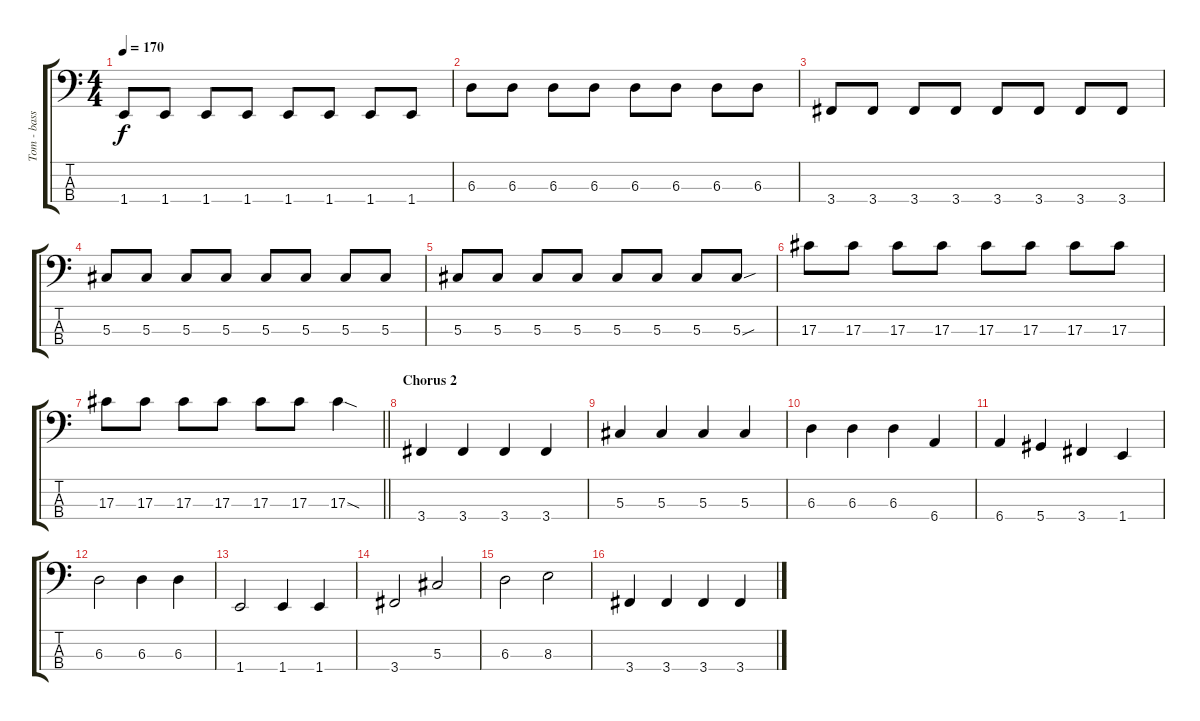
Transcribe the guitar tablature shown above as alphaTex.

\track ("Tom - bass" "Tom - bass") {instrument electricbassfinger}
\staff {score tabs}
\tuning (Gb2 Db2 Ab1 Eb1) {hide}
\ts (4 4)
\tempo 170
\clef f4
\ks c
1.4.8{dy f} 1.4.8 1.4.8 1.4.8 1.4.8 1.4.8 1.4.8 1.4.8 |
6.3.8 6.3.8 6.3.8 6.3.8 6.3.8 6.3.8 6.3.8 6.3.8 |
3.4.8 3.4.8 3.4.8 3.4.8 3.4.8 3.4.8 3.4.8 3.4.8 |
5.3.8 5.3.8 5.3.8 5.3.8 5.3.8 5.3.8 5.3.8 5.3.8 |
5.3.8 5.3.8 5.3.8 5.3.8 5.3.8 5.3.8 5.3.8 5.3{sou}.8 |
17.3.8 17.3.8 17.3.8 17.3.8 17.3.8 17.3.8 17.3.8 17.3.8 |
\barLineRight lightlight
17.3.8 17.3.8 17.3.8 17.3.8 17.3.8 17.3.8 17.3{sod}.4 |
\section ("" "Chorus 2")
3.4.4 3.4.4 3.4.4 3.4.4 |
5.3.4 5.3.4 5.3.4 5.3.4 |
6.3.4 6.3.4 6.3.4 6.4.4 |
6.4.4 5.4.4 3.4.4 1.4.4 |
6.3.2 6.3.4 6.3.4 |
1.4.2 1.4.4 1.4.4 |
3.4.2 5.3.2 |
6.3.2 8.3.2 |
3.4.4 3.4.4 3.4.4 3.4.4
